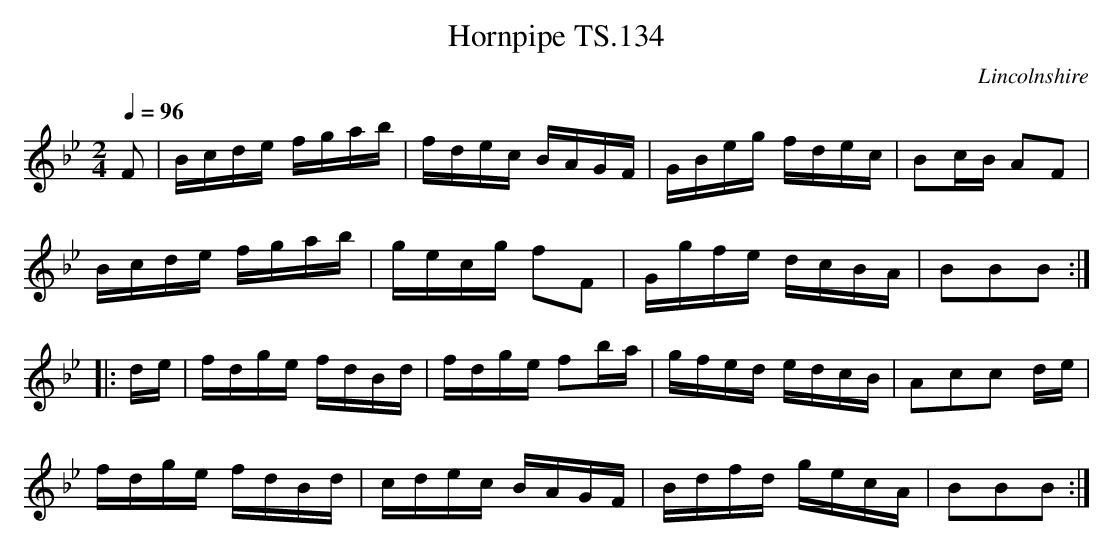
X:1
T:Hornpipe TS.134
L:1/16
M:2/4
O:Lincolnshire
Q:1/4=96
K:Bb
F2|Bcde fgab|fdec BAGF|GBeg fdec|B2cB A2F2|!
Bcde fgab|gecg f2F2|Ggfe dcBA|B2B2B2:|!
|:de|fdge fdBd|fdge f2ba|gfed edcB|A2c2c2 de|!
fdge fdBd|cdec BAGF|Bdfd gecA|B2B2B2:|]
